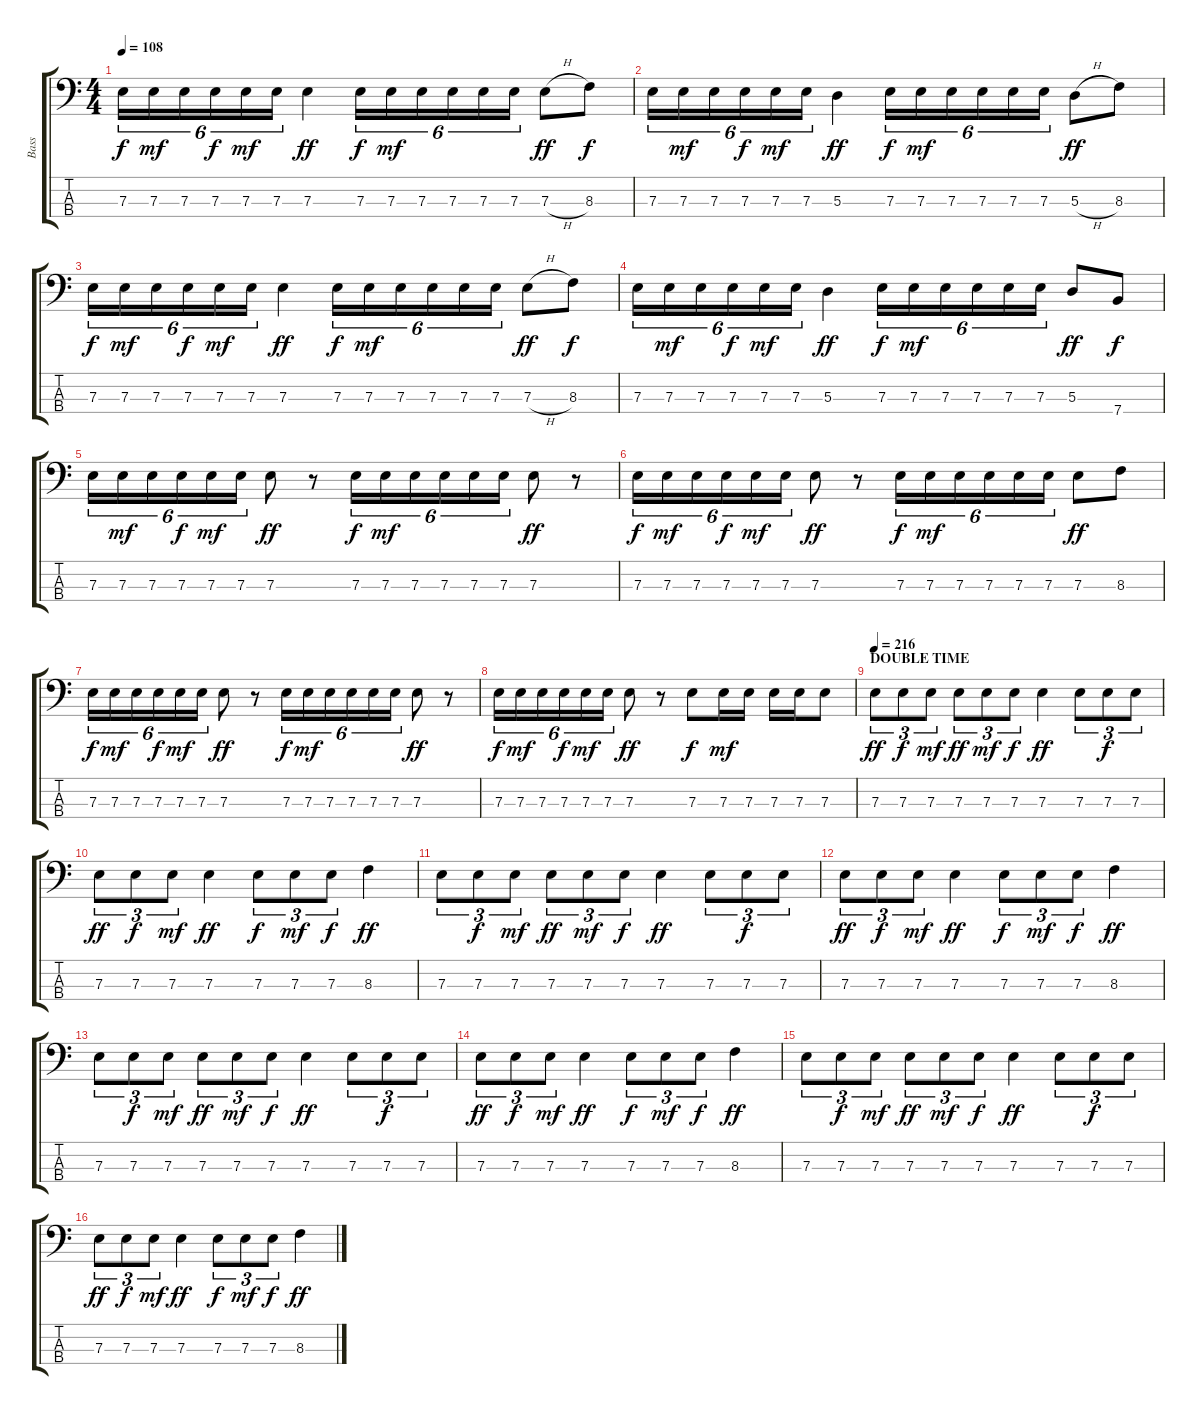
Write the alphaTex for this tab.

\track ("Bass" "Bass") {instrument electricbassfinger}
\staff {score tabs}
\tuning (G2 D2 A1 E1) {hide}
\ts (4 4)
\tempo 108
\clef f4
\ks c
7.3.16{tu (6 4) dy f} 7.3.16{tu (6 4) dy mf} 7.3.16{tu (6 4)} 7.3.16{tu (6 4) dy f} 7.3.16{tu (6 4) dy mf} 7.3.16{tu (6 4)} 7.3.4{dy ff} 7.3.16{tu (6 4) dy f} 7.3.16{tu (6 4) dy mf} 7.3.16{tu (6 4)} 7.3.16{tu (6 4)} 7.3.16{tu (6 4)} 7.3.16{tu (6 4)} 7.3{h}.8{dy ff} 8.3.8{dy f} |
7.3.16{tu (6 4)} 7.3.16{tu (6 4) dy mf} 7.3.16{tu (6 4)} 7.3.16{tu (6 4) dy f} 7.3.16{tu (6 4) dy mf} 7.3.16{tu (6 4)} 5.3.4{dy ff} 7.3.16{tu (6 4) dy f} 7.3.16{tu (6 4) dy mf} 7.3.16{tu (6 4)} 7.3.16{tu (6 4)} 7.3.16{tu (6 4)} 7.3.16{tu (6 4)} 5.3{h}.8{dy ff} 8.3.8 |
7.3.16{tu (6 4) dy f} 7.3.16{tu (6 4) dy mf} 7.3.16{tu (6 4)} 7.3.16{tu (6 4) dy f} 7.3.16{tu (6 4) dy mf} 7.3.16{tu (6 4)} 7.3.4{dy ff} 7.3.16{tu (6 4) dy f} 7.3.16{tu (6 4) dy mf} 7.3.16{tu (6 4)} 7.3.16{tu (6 4)} 7.3.16{tu (6 4)} 7.3.16{tu (6 4)} 7.3{h}.8{dy ff} 8.3.8{dy f} |
7.3.16{tu (6 4)} 7.3.16{tu (6 4) dy mf} 7.3.16{tu (6 4)} 7.3.16{tu (6 4) dy f} 7.3.16{tu (6 4) dy mf} 7.3.16{tu (6 4)} 5.3.4{dy ff} 7.3.16{tu (6 4) dy f} 7.3.16{tu (6 4) dy mf} 7.3.16{tu (6 4)} 7.3.16{tu (6 4)} 7.3.16{tu (6 4)} 7.3.16{tu (6 4)} 5.3.8{dy ff} 7.4.8{dy f} |
7.3.16{tu (6 4)} 7.3.16{tu (6 4) dy mf} 7.3.16{tu (6 4)} 7.3.16{tu (6 4) dy f} 7.3.16{tu (6 4) dy mf} 7.3.16{tu (6 4)} 7.3.8{dy ff} r.8 7.3.16{tu (6 4) dy f} 7.3.16{tu (6 4) dy mf} 7.3.16{tu (6 4)} 7.3.16{tu (6 4)} 7.3.16{tu (6 4)} 7.3.16{tu (6 4)} 7.3.8{dy ff} r.8 |
7.3.16{tu (6 4) dy f} 7.3.16{tu (6 4) dy mf} 7.3.16{tu (6 4)} 7.3.16{tu (6 4) dy f} 7.3.16{tu (6 4) dy mf} 7.3.16{tu (6 4)} 7.3.8{dy ff} r.8 7.3.16{tu (6 4) dy f} 7.3.16{tu (6 4) dy mf} 7.3.16{tu (6 4)} 7.3.16{tu (6 4)} 7.3.16{tu (6 4)} 7.3.16{tu (6 4)} 7.3.8{dy ff} 8.3.8 |
7.3.16{tu (6 4) dy f} 7.3.16{tu (6 4) dy mf} 7.3.16{tu (6 4)} 7.3.16{tu (6 4) dy f} 7.3.16{tu (6 4) dy mf} 7.3.16{tu (6 4)} 7.3.8{dy ff} r.8 7.3.16{tu (6 4) dy f} 7.3.16{tu (6 4) dy mf} 7.3.16{tu (6 4)} 7.3.16{tu (6 4)} 7.3.16{tu (6 4)} 7.3.16{tu (6 4)} 7.3.8{dy ff} r.8 |
7.3.16{tu (6 4) dy f} 7.3.16{tu (6 4) dy mf} 7.3.16{tu (6 4)} 7.3.16{tu (6 4) dy f} 7.3.16{tu (6 4) dy mf} 7.3.16{tu (6 4)} 7.3.8{dy ff} r.8 7.3.8{dy f} 7.3.16{dy mf} 7.3.16 7.3.16 7.3.16 7.3.8 |
\section ("" "DOUBLE TIME")
\tempo 216
7.3.8{tu (3 2) dy ff} 7.3.8{tu (3 2) dy f} 7.3.8{tu (3 2) dy mf} 7.3.8{tu (3 2) dy ff} 7.3.8{tu (3 2) dy mf} 7.3.8{tu (3 2) dy f} 7.3.4{dy ff} 7.3.8{tu (3 2)} 7.3.8{tu (3 2) dy f} 7.3.8{tu (3 2)} |
7.3.8{tu (3 2) dy ff} 7.3.8{tu (3 2) dy f} 7.3.8{tu (3 2) dy mf} 7.3.4{dy ff} 7.3.8{tu (3 2) dy f} 7.3.8{tu (3 2) dy mf} 7.3.8{tu (3 2) dy f} 8.3.4{dy ff} |
7.3.8{tu (3 2)} 7.3.8{tu (3 2) dy f} 7.3.8{tu (3 2) dy mf} 7.3.8{tu (3 2) dy ff} 7.3.8{tu (3 2) dy mf} 7.3.8{tu (3 2) dy f} 7.3.4{dy ff} 7.3.8{tu (3 2)} 7.3.8{tu (3 2) dy f} 7.3.8{tu (3 2)} |
7.3.8{tu (3 2) dy ff} 7.3.8{tu (3 2) dy f} 7.3.8{tu (3 2) dy mf} 7.3.4{dy ff} 7.3.8{tu (3 2) dy f} 7.3.8{tu (3 2) dy mf} 7.3.8{tu (3 2) dy f} 8.3.4{dy ff} |
7.3.8{tu (3 2)} 7.3.8{tu (3 2) dy f} 7.3.8{tu (3 2) dy mf} 7.3.8{tu (3 2) dy ff} 7.3.8{tu (3 2) dy mf} 7.3.8{tu (3 2) dy f} 7.3.4{dy ff} 7.3.8{tu (3 2)} 7.3.8{tu (3 2) dy f} 7.3.8{tu (3 2)} |
7.3.8{tu (3 2) dy ff} 7.3.8{tu (3 2) dy f} 7.3.8{tu (3 2) dy mf} 7.3.4{dy ff} 7.3.8{tu (3 2) dy f} 7.3.8{tu (3 2) dy mf} 7.3.8{tu (3 2) dy f} 8.3.4{dy ff} |
7.3.8{tu (3 2)} 7.3.8{tu (3 2) dy f} 7.3.8{tu (3 2) dy mf} 7.3.8{tu (3 2) dy ff} 7.3.8{tu (3 2) dy mf} 7.3.8{tu (3 2) dy f} 7.3.4{dy ff} 7.3.8{tu (3 2)} 7.3.8{tu (3 2) dy f} 7.3.8{tu (3 2)} |
7.3.8{tu (3 2) dy ff} 7.3.8{tu (3 2) dy f} 7.3.8{tu (3 2) dy mf} 7.3.4{dy ff} 7.3.8{tu (3 2) dy f} 7.3.8{tu (3 2) dy mf} 7.3.8{tu (3 2) dy f} 8.3.4{dy ff}
